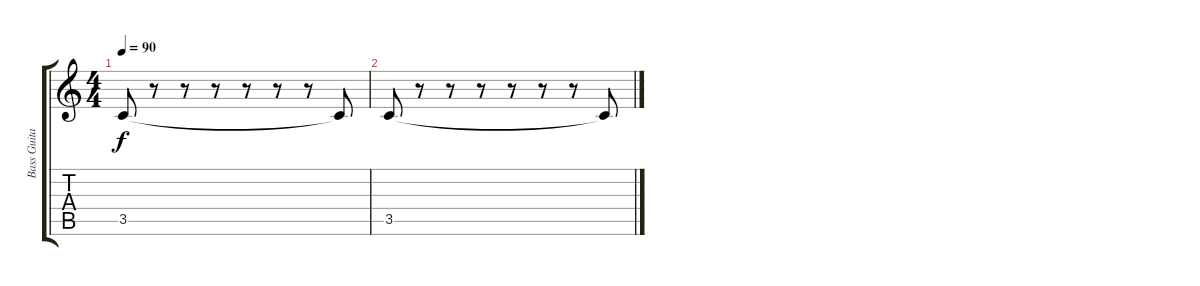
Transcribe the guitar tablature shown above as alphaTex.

\track ("Bass Guitar" "Bass Guita") {instrument electricbassfinger}
\staff {score tabs}
\tuning (E4 B3 G3 D3 A2 E2) {hide}
\ts (4 4)
\tempo 90
\clef g2
\ks c
3.5.8{dy f} r.8 r.8 r.8 r.8 r.8 r.8 3.5{t}.8 |
3.5.8 r.8 r.8 r.8 r.8 r.8 r.8 3.5{t}.8
